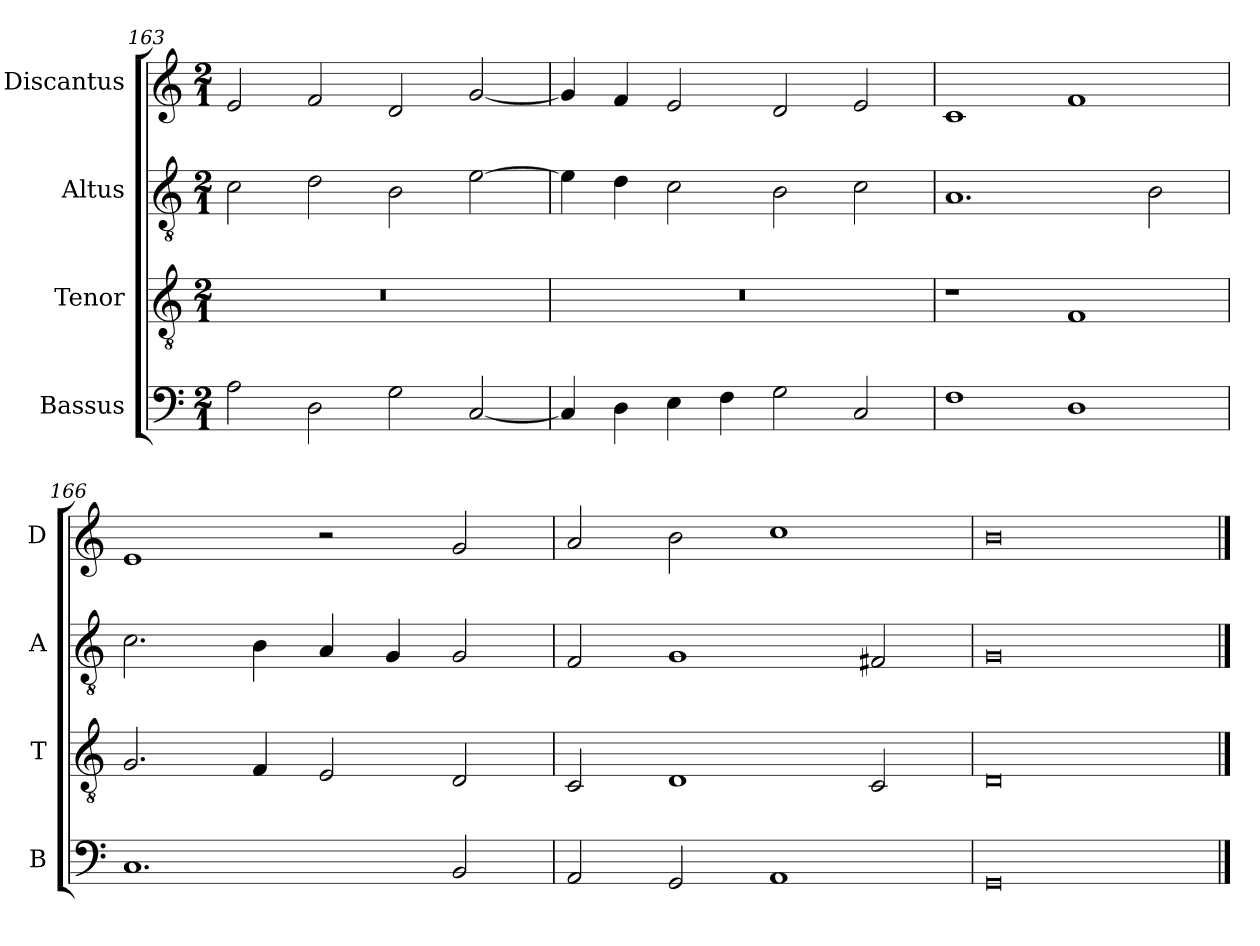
**kern	**kern	**kern	**kern
*part4	*part3	*part2	*part1
*staff4	*staff3	*staff2	*staff1
*I"Bassus	*I"Tenor	*I"Altus	*I"Discantus
*I'B	*I'T	*I'A	*I'D
*clefF4	*clefGv2	*clefGv2	*clefG2
*k[]	*k[]	*k[]	*k[]
*M2/1	*M2/1	*M2/1	*M2/1
=163	=163	=163	=163
2A\	0r	2c\	2e/
2D\	.	2d\	2f/
2G\	.	2B\	2d/
[2C/	.	[2e\	[2g/
=164	=164	=164	=164
4C/]	0r	4e\]	4g/]
4D\	.	4d\	4f/
4E\	.	2c\	2e/
4F\	.	.	.
2G\	.	2B\	2d/
2C/	.	2c\	2e/
=165	=165	=165	=165
1F	1r	1.A	1c
1D	1F	.	1f
.	.	2B\	.
=166	=166	=166	=166
1.C	2.G/	2.c\	1e
.	4F/	4B\	.
.	2E/	4A/	2r
.	.	4G/	.
2BB/	2D/	2G/	2g/
=167	=167	=167	=167
2AA/	2C/	2F/	2a/
2GG/	1D	1G	2b\
1AA	.	.	1cc
.	2C/	2F#X/	.
=168	=168	=168	=168
0GG	0D	0G	0b
==	==	==	==
*-	*-	*-	*-
